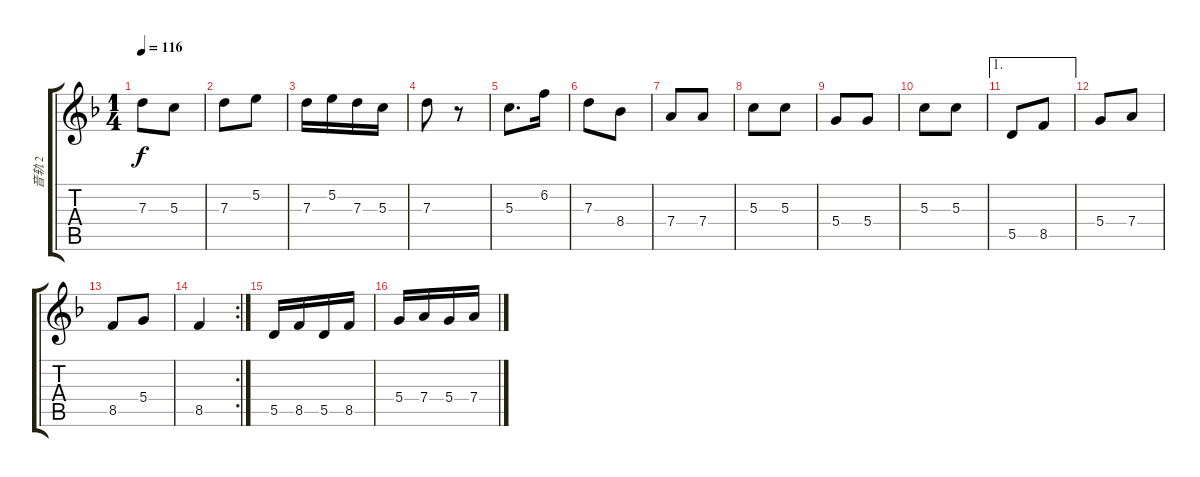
\track ("音轨 2" "音轨 2") {instrument acousticguitarnylon}
\staff {score tabs}
\tuning (E4 B3 G3 D3 A2 E2) {hide}
\ts (1 4)
\tempo 116
\clef g2
\ks f
7.3.8{dy f} 5.3.8 |
7.3.8 5.2.8 |
7.3.16 5.2.16 7.3.16 5.3.16 |
7.3.8 r.8 |
5.3.8{d} 6.2.16 |
7.3.8 8.4.8 |
7.4.8 7.4.8 |
5.3.8 5.3.8 |
5.4.8 5.4.8 |
5.3.8 5.3.8 |
\ae 1
5.5.8 8.5.8 |
5.4.8 7.4.8 |
8.5.8 5.4.8 |
\rc 2
8.5.4 |
5.5.16 8.5.16 5.5.16 8.5.16 |
5.4.16 7.4.16 5.4.16 7.4.16
